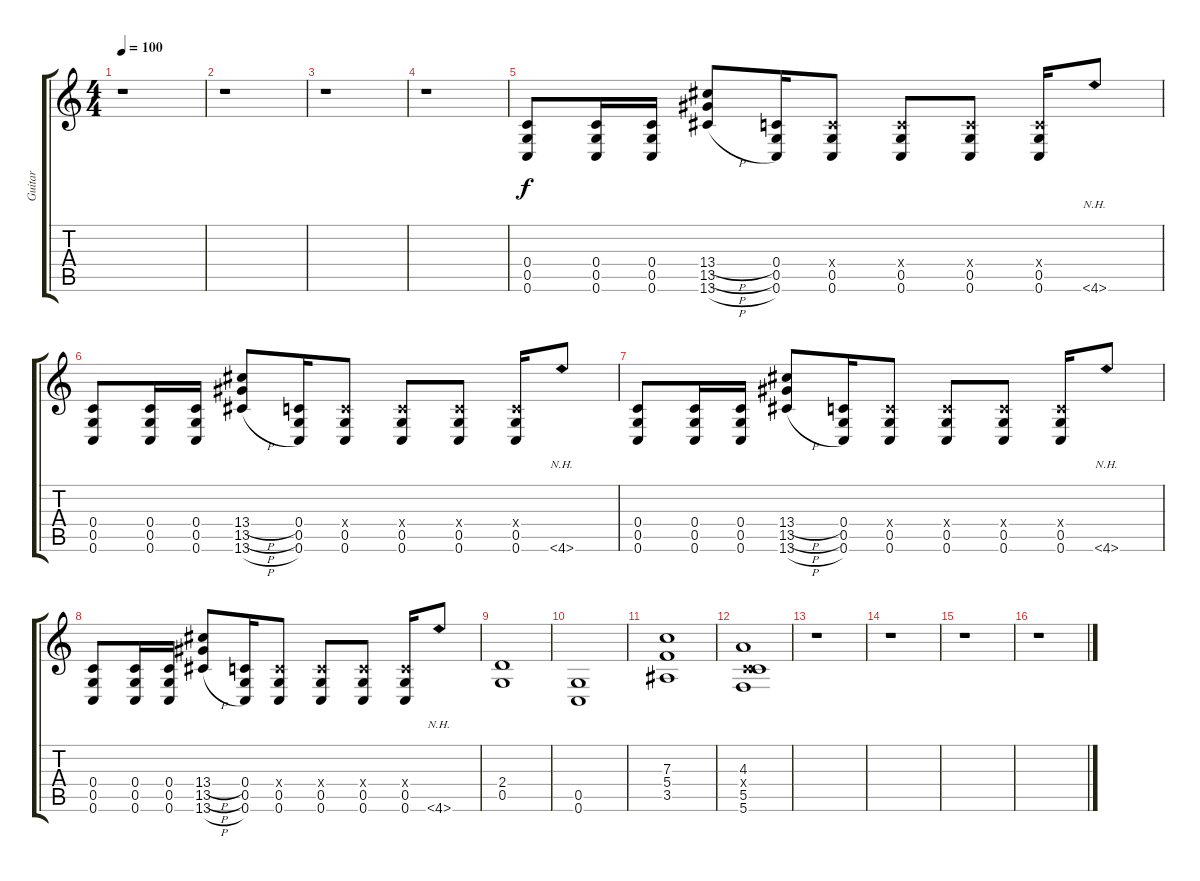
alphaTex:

\track ("Guitar" "Guitar") {instrument distortionguitar}
\staff {score tabs}
\tuning (D4 A3 F3 C3 G2 C2) {hide}
\ts (4 4)
\tempo 100
\clef g2
\ks c
r.1{dy f instrument distortionguitar} |
r.1 |
r.1 |
r.1 |
(0.4 0.5 0.6).8 (0.4 0.5 0.6).16 (0.4 0.5 0.6).16 (13.4{h} 13.5{h} 13.6{h}).8 (0.4 0.5 0.6).16 (0.4{x} 0.5 0.6).8 (0.4{x} 0.5 0.6).8 (0.4{x} 0.5 0.6).8 (0.4{x} 0.5 0.6).16 4.6{nh}.8 |
(0.4 0.5 0.6).8 (0.4 0.5 0.6).16 (0.4 0.5 0.6).16 (13.4{h} 13.5{h} 13.6{h}).8 (0.4 0.5 0.6).16 (0.4{x} 0.5 0.6).8 (0.4{x} 0.5 0.6).8 (0.4{x} 0.5 0.6).8 (0.4{x} 0.5 0.6).16 4.6{nh}.8 |
(0.4 0.5 0.6).8 (0.4 0.5 0.6).16 (0.4 0.5 0.6).16 (13.4{h} 13.5{h} 13.6{h}).8 (0.4 0.5 0.6).16 (0.4{x} 0.5 0.6).8 (0.4{x} 0.5 0.6).8 (0.4{x} 0.5 0.6).8 (0.4{x} 0.5 0.6).16 4.6{nh}.8 |
(0.4 0.5 0.6).8 (0.4 0.5 0.6).16 (0.4 0.5 0.6).16 (13.4{h} 13.5{h} 13.6{h}).8 (0.4 0.5 0.6).16 (0.4{x} 0.5 0.6).8 (0.4{x} 0.5 0.6).8 (0.4{x} 0.5 0.6).8 (0.4{x} 0.5 0.6).16 4.6{nh}.8 |
(2.4 0.5).1 |
(0.5 0.6).1 |
(7.3 5.4 3.5).1 |
(4.3 0.4{x} 5.5 5.6).1 |
r.1 |
r.1 |
r.1 |
r.1
